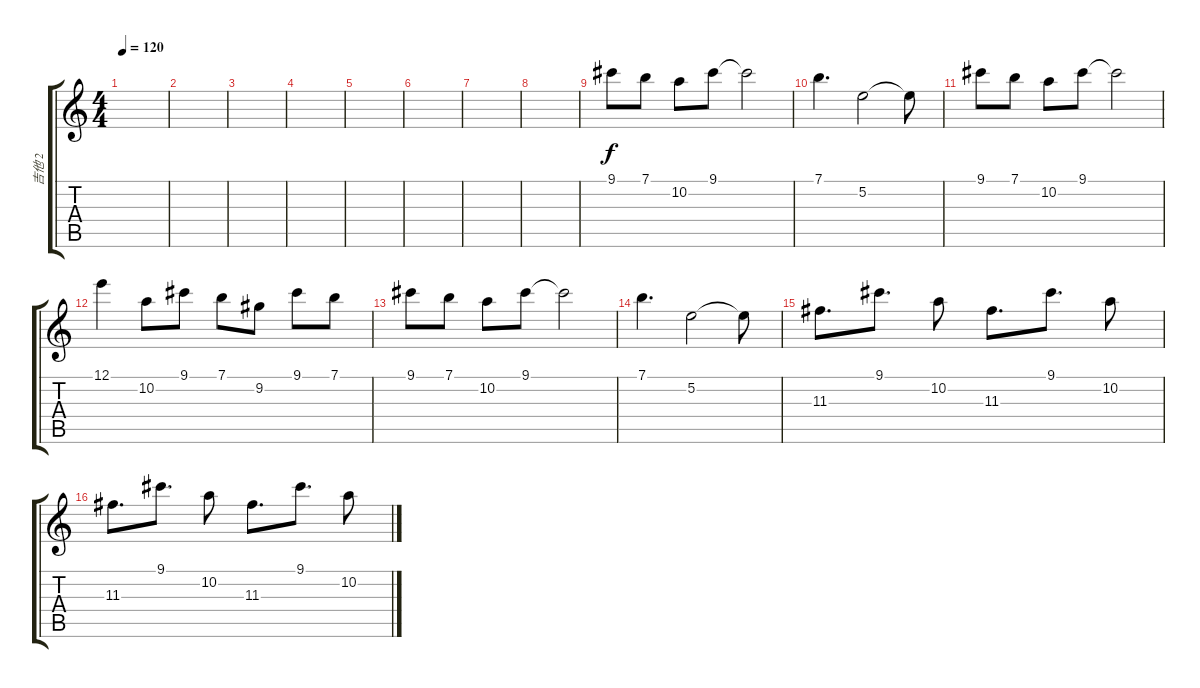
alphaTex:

\track ("吉他 2" "吉他 2") {instrument distortionguitar}
\staff {score tabs}
\tuning (E4 B3 G3 D3 A2 E2) {hide}
\ts (4 4)
\tempo 120
\clef g2
\ks c
|
|
|
|
|
|
|
|
9.1.8 7.1.8 10.2.8 9.1.8 9.1{t}.2 |
7.1.4{d} 5.2.2 5.2{t}.8 |
9.1.8 7.1.8 10.2.8 9.1.8 9.1{t}.2 |
12.1.4 10.2.8 9.1.8 7.1.8 9.2.8 9.1.8 7.1.8 |
9.1.8 7.1.8 10.2.8 9.1.8 9.1{t}.2 |
7.1.4{d} 5.2.2 5.2{t}.8 |
11.3.8{d} 9.1.8{d} 10.2.8 11.3.8{d} 9.1.8{d} 10.2.8 |
11.3.8{d} 9.1.8{d} 10.2.8 11.3.8{d} 9.1.8{d} 10.2.8
